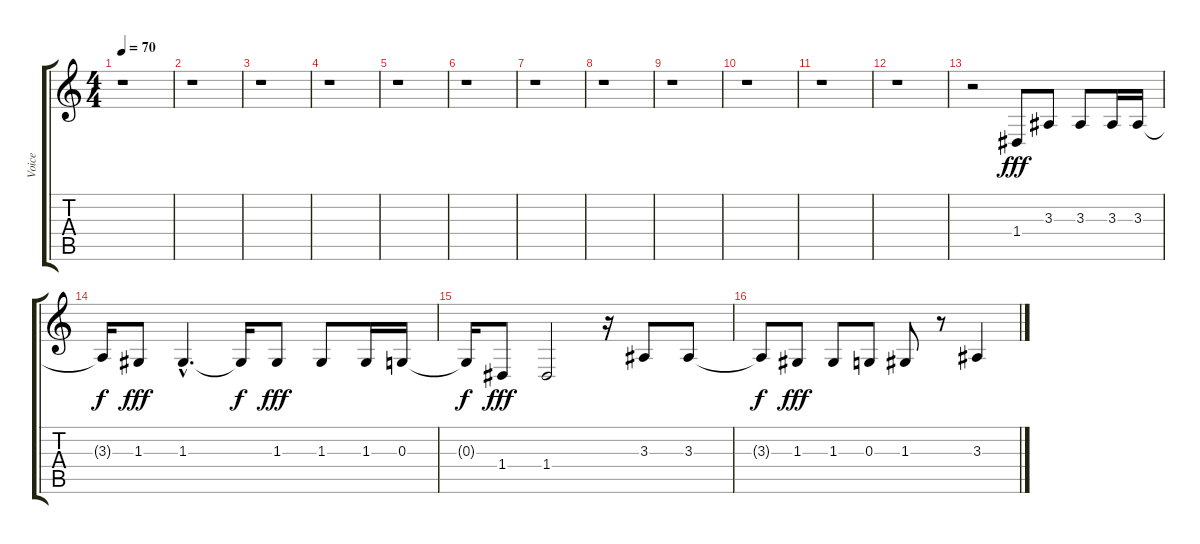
\track ("Voice" "Voice") {instrument accordion}
\staff {score tabs}
\tuning (E4 B3 G3 D3 A2 E2) {hide}
\ts (4 4)
\tempo 70
\clef g2
\ks c
r.1{dy fff instrument accordion} |
r.1 |
r.1 |
r.1 |
r.1 |
r.1 |
r.1 |
r.1 |
r.1 |
r.1 |
r.1 |
r.1 |
r.2 1.4.8 3.3.8 3.3.8 3.3.16 3.3.16 |
3.3{t}.16{dy f} 1.3.8{dy fff} 1.3{hac}.4{d} 1.3{t}.16{dy f} 1.3.8{dy fff} 1.3.8 1.3.16 0.3.16 |
0.3{t}.16{dy f} 1.4.8{dy fff} 1.4.2 r.16 3.3.8 3.3.8 |
3.3{t}.8{dy f} 1.3.8{dy fff} 1.3.8 0.3.8 1.3.8 r.8 3.3.4
